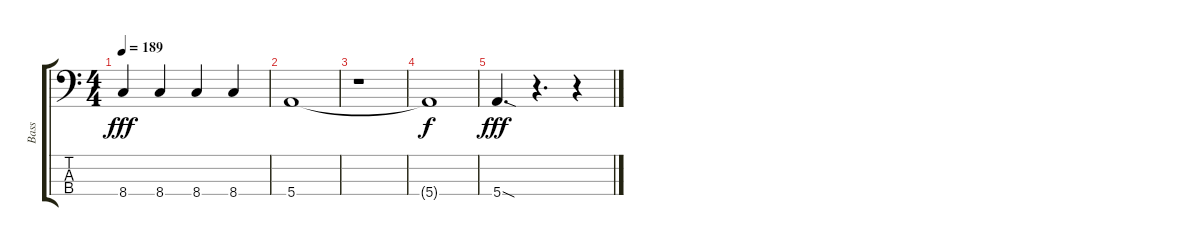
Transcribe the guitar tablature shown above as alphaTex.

\track ("Bass" "Bass") {instrument electricbassfinger}
\staff {score tabs}
\tuning (G2 D2 A1 E1) {hide}
\ts (4 4)
\tempo 189
\clef f4
\ks c
8.4.4{dy fff} 8.4.4 8.4.4 8.4.4 |
5.4.1 |
r.1 |
5.4{t}.1{dy f} |
5.4{sod}.4{d dy fff} r.4{d} r.4
